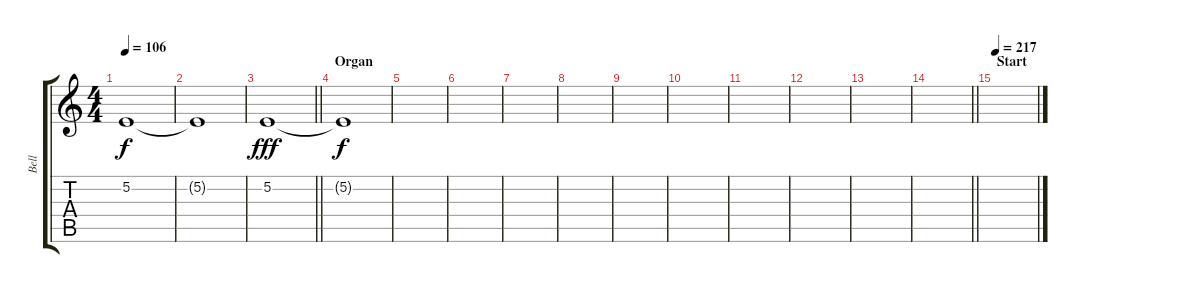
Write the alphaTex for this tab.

\track ("Bell" "Bell") {instrument tubularbells}
\staff {score tabs}
\tuning (E4 B3 G3 D3 A2 E2) {hide}
\ts (4 4)
\tempo 106
\clef g2
\ks c
5.2{t}.1{dy f} |
5.2{t}.1 |
\barLineRight lightlight
5.2.1{dy fff} |
\section ("" "Organ")
5.2{t}.1{dy f} |
|
|
|
|
|
|
|
|
|
\barLineRight lightlight
|
\section ("" "Start")
\tempo 217
